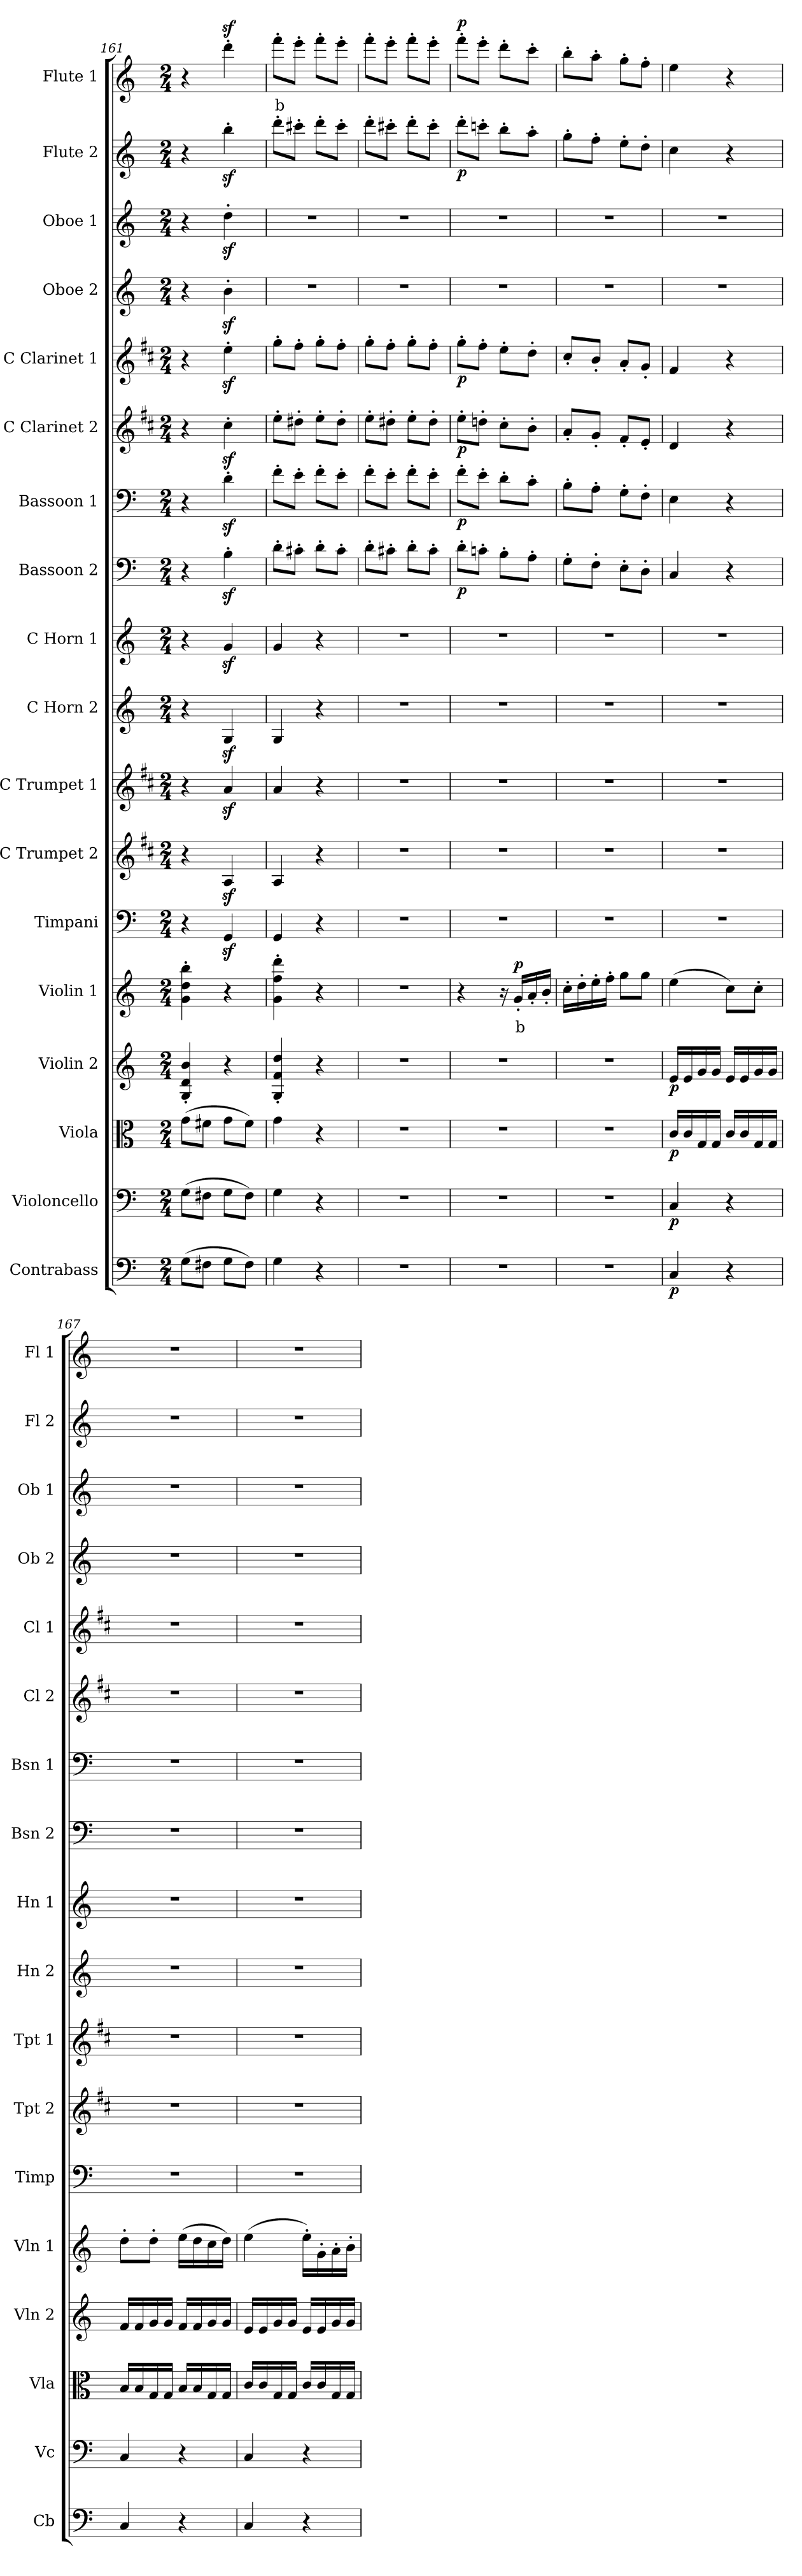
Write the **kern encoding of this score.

**kern	**dynam	**kern	**dynam	**kern	**dynam	**kern	**dynam	**kern	**text	**dynam	**kern	**kern	**kern	**kern	**kern	**kern	**dynam	**kern	**dynam	**kern	**dynam	**kern	**dynam	**kern	**kern	**kern	**dynam	**kern	**text	**dynam
*part18	*part18	*part17	*part17	*part16	*part16	*part15	*part15	*part14	*part14	*part14	*part13	*part12	*part11	*part10	*part9	*part8	*part8	*part7	*part7	*part6	*part6	*part5	*part5	*part4	*part3	*part2	*part2	*part1	*part1	*part1
*staff18	*staff18	*staff17	*staff17	*staff16	*staff16	*staff15	*staff15	*staff14	*staff14	*staff14	*staff13	*staff12	*staff11	*staff10	*staff9	*staff8	*staff8	*staff7	*staff7	*staff6	*staff6	*staff5	*staff5	*staff4	*staff3	*staff2	*staff2	*staff1	*staff1	*staff1
*I"Contrabass	*	*I"Violoncello	*	*I"Viola	*	*I"Violin 2	*	*I"Violin 1	*	*	*I"Timpani	*I"C Trumpet 2	*I"C Trumpet 1	*I"C Horn 2	*I"C Horn 1	*I"Bassoon 2	*	*I"Bassoon 1	*	*I"C Clarinet 2	*	*I"C Clarinet 1	*	*I"Oboe 2	*I"Oboe 1	*I"Flute 2	*	*I"Flute 1	*	*
*I'Cb	*	*I'Vc	*	*I'Vla	*	*I'Vln 2	*	*I'Vln 1	*	*	*I'Timp	*I'Tpt 2	*I'Tpt 1	*I'Hn 2	*I'Hn 1	*I'Bsn 2	*	*I'Bsn 1	*	*I'Cl 2	*	*I'Cl 1	*	*I'Ob 2	*I'Ob 1	*I'Fl 2	*	*I'Fl 1	*	*
*clefF4	*	*clefF4	*	*clefC3	*	*clefG2	*	*clefG2	*	*	*clefF4	*clefG2	*clefG2	*clefG2	*clefG2	*clefF4	*	*clefF4	*	*clefG2	*	*clefG2	*	*clefG2	*clefG2	*clefG2	*	*clefG2	*	*
*ITrd7c12	*	*	*	*	*	*	*	*	*	*	*	*ITrd1c2	*ITrd1c2	*ITrd7c12	*ITrd7c12	*	*	*	*	*ITrd1c2	*	*ITrd1c2	*	*	*	*	*	*	*	*
*k[]	*	*k[]	*	*k[]	*	*k[]	*	*k[]	*	*	*k[]	*k[]	*k[]	*k[]	*k[]	*k[]	*	*k[]	*	*k[]	*	*k[]	*	*k[]	*k[]	*k[]	*	*k[]	*	*
*M2/4	*	*M2/4	*	*M2/4	*	*M2/4	*	*M2/4	*	*	*M2/4	*M2/4	*M2/4	*M2/4	*M2/4	*M2/4	*	*M2/4	*	*M2/4	*	*M2/4	*	*M2/4	*M2/4	*M2/4	*	*M2/4	*	*
=161	=161	=161	=161	=161	=161	=161	=161	=161	=161	=161	=161	=161	=161	=161	=161	=161	=161	=161	=161	=161	=161	=161	=161	=161	=161	=161	=161	=161	=161	=161
(8GG\L	.	(8G\L	.	(8g\L	.	4G/' 4d/' 4b/'	.	4g\' 4dd\' 4bb\'	.	.	4r	4r	4r	4r	4r	4r	.	4r	.	4r	.	4r	.	4r	4r	4r	.	4r	.	.
8FF#X\J	.	8F#X\J	.	8f#X\J	.	.	.	.	.	.	.	.	.	.	.	.	.	.	.	.	.	.	.	.	.	.	.	.	.	.
8GG\L	.	8G\L	.	8g\L	.	4r	.	4r	.	.	4GGz</	4Gz</	4gz</	4GGz</	4Gz</	4Bz<'\	.	4dz<'\	.	4bz<'\	.	4ddz<'\	.	4bz<'\	4ddz<'\	4bbz<'\	.	4dddz<'\	.	.
8FF#\J)	.	8F#\J)	.	8f#\J)	.	.	.	.	.	.	.	.	.	.	.	.	.	.	.	.	.	.	.	.	.	.	.	.	.	.
=162	=162	=162	=162	=162	=162	=162	=162	=162	=162	=162	=162	=162	=162	=162	=162	=162	=162	=162	=162	=162	=162	=162	=162	=162	=162	=162	=162	=162	=162	=162
!	!	!	!	!	!	!	!	!	!	!	!	!	!	!	!	!	!	!	!	!	!	!	!	!	!	!	!	!	!LO:LY:b:color=#FF0000	!
4GG\	.	4G\	.	4g\	.	4G/' 4f/' 4dd/'	.	4g\' 4ff\' 4ddd\'	.	.	4GG/	4G/	4g/	4GG/	4G/	8d'\L	.	8f'\L	.	8dd'\L	.	8ff'\L	.	2r	2r	8ddd'\L	.	8fff'\L	b	.
.	.	.	.	.	.	.	.	.	.	.	.	.	.	.	.	8c#X'\J	.	8e'\J	.	8cc#X'\J	.	8ee'\J	.	.	.	8ccc#X'\J	.	8eee'\J	.	.
4r	.	4r	.	4r	.	4r	.	4r	.	.	4r	4r	4r	4r	4r	8d'\L	.	8f'\L	.	8dd'\L	.	8ff'\L	.	.	.	8ddd'\L	.	8fff'\L	.	.
.	.	.	.	.	.	.	.	.	.	.	.	.	.	.	.	8c#'\J	.	8e'\J	.	8cc#'\J	.	8ee'\J	.	.	.	8ccc#'\J	.	8eee'\J	.	.
=163	=163	=163	=163	=163	=163	=163	=163	=163	=163	=163	=163	=163	=163	=163	=163	=163	=163	=163	=163	=163	=163	=163	=163	=163	=163	=163	=163	=163	=163	=163
2r	.	2r	.	2r	.	2r	.	2r	.	.	2r	2r	2r	2r	2r	8d'\L	.	8f'\L	.	8dd'\L	.	8ff'\L	.	2r	2r	8ddd'\L	.	8fff'\L	.	.
.	.	.	.	.	.	.	.	.	.	.	.	.	.	.	.	8c#X'\J	.	8e'\J	.	8cc#X'\J	.	8ee'\J	.	.	.	8ccc#X'\J	.	8eee'\J	.	.
.	.	.	.	.	.	.	.	.	.	.	.	.	.	.	.	8d'\L	.	8f'\L	.	8dd'\L	.	8ff'\L	.	.	.	8ddd'\L	.	8fff'\L	.	.
.	.	.	.	.	.	.	.	.	.	.	.	.	.	.	.	8c#'\J	.	8e'\J	.	8cc#'\J	.	8ee'\J	.	.	.	8ccc#'\J	.	8eee'\J	.	.
=164	=164	=164	=164	=164	=164	=164	=164	=164	=164	=164	=164	=164	=164	=164	=164	=164	=164	=164	=164	=164	=164	=164	=164	=164	=164	=164	=164	=164	=164	=164
!	!	!	!	!	!	!	!	!	!	!	!	!	!	!	!	!	!LO:DY:b	!	!LO:DY:b	!	!LO:DY:b	!	!LO:DY:b	!	!	!	!LO:DY:b	!	!	!LO:DY:b
2r	.	2r	.	2r	.	2r	.	4r	.	.	2r	2r	2r	2r	2r	8d'\L	p	8f'\L	p	8dd'\L	p	8ff'\L	p	2r	2r	8ddd'\L	p	8fff'\L	.	p
.	.	.	.	.	.	.	.	.	.	.	.	.	.	.	.	8cn'\J	.	8e'\J	.	8ccn'\J	.	8ee'\J	.	.	.	8cccn'\J	.	8eee'\J	.	.
.	.	.	.	.	.	.	.	16r	.	.	.	.	.	.	.	8B'\L	.	8d'\L	.	8b'\L	.	8dd'\L	.	.	.	8bb'\L	.	8ddd'\L	.	.
!	!	!	!	!	!	!	!	!	!LO:LY:b:color=#FF0000	!LO:DY:b	!	!	!	!	!	!	!	!	!	!	!	!	!	!	!	!	!	!	!	!
.	.	.	.	.	.	.	.	16g'/LL	b	p	.	.	.	.	.	.	.	.	.	.	.	.	.	.	.	.	.	.	.	.
.	.	.	.	.	.	.	.	16a'/	.	.	.	.	.	.	.	8A'\J	.	8c'\J	.	8a'\J	.	8cc'\J	.	.	.	8aa'\J	.	8ccc'\J	.	.
.	.	.	.	.	.	.	.	16b'/JJ	.	.	.	.	.	.	.	.	.	.	.	.	.	.	.	.	.	.	.	.	.	.
=165	=165	=165	=165	=165	=165	=165	=165	=165	=165	=165	=165	=165	=165	=165	=165	=165	=165	=165	=165	=165	=165	=165	=165	=165	=165	=165	=165	=165	=165	=165
2r	.	2r	.	2r	.	2r	.	16cc'\LL	.	.	2r	2r	2r	2r	2r	8G'\L	.	8B'\L	.	8g'/L	.	8b'/L	.	2r	2r	8gg'\L	.	8bb'\L	.	.
.	.	.	.	.	.	.	.	16dd'\	.	.	.	.	.	.	.	.	.	.	.	.	.	.	.	.	.	.	.	.	.	.
.	.	.	.	.	.	.	.	16ee'\	.	.	.	.	.	.	.	8F'\J	.	8A'\J	.	8f'/J	.	8a'/J	.	.	.	8ff'\J	.	8aa'\J	.	.
.	.	.	.	.	.	.	.	16ff'\JJ	.	.	.	.	.	.	.	.	.	.	.	.	.	.	.	.	.	.	.	.	.	.
.	.	.	.	.	.	.	.	8gg\L	.	.	.	.	.	.	.	8E'\L	.	8G'\L	.	8e'/L	.	8g'/L	.	.	.	8ee'\L	.	8gg'\L	.	.
.	.	.	.	.	.	.	.	8gg\J	.	.	.	.	.	.	.	8D'\J	.	8F'\J	.	8d'/J	.	8f'/J	.	.	.	8dd'\J	.	8ff'\J	.	.
!!LO:PB:g=z
=166	=166	=166	=166	=166	=166	=166	=166	=166	=166	=166	=166	=166	=166	=166	=166	=166	=166	=166	=166	=166	=166	=166	=166	=166	=166	=166	=166	=166	=166	=166
!	!LO:DY:b	!	!LO:DY:b	!	!LO:DY:b	!	!LO:DY:b	!	!	!	!	!	!	!	!	!	!	!	!	!	!	!	!	!	!	!	!	!	!	!
4CC/	p	4C/	p	16c/LL	p	16e/LL	p	(4ee\	.	.	2r	2r	2r	2r	2r	4C/	.	4E\	.	4c/	.	4e/	.	2r	2r	4cc\	.	4ee\	.	.
.	.	.	.	16c/	.	16e/	.	.	.	.	.	.	.	.	.	.	.	.	.	.	.	.	.	.	.	.	.	.	.	.
.	.	.	.	16G/	.	16g/	.	.	.	.	.	.	.	.	.	.	.	.	.	.	.	.	.	.	.	.	.	.	.	.
.	.	.	.	16G/JJ	.	16g/JJ	.	.	.	.	.	.	.	.	.	.	.	.	.	.	.	.	.	.	.	.	.	.	.	.
4r	.	4r	.	16c/LL	.	16e/LL	.	8cc\L)	.	.	.	.	.	.	.	4r	.	4r	.	4r	.	4r	.	.	.	4r	.	4r	.	.
.	.	.	.	16c/	.	16e/	.	.	.	.	.	.	.	.	.	.	.	.	.	.	.	.	.	.	.	.	.	.	.	.
.	.	.	.	16G/	.	16g/	.	8cc'\J	.	.	.	.	.	.	.	.	.	.	.	.	.	.	.	.	.	.	.	.	.	.
.	.	.	.	16G/JJ	.	16g/JJ	.	.	.	.	.	.	.	.	.	.	.	.	.	.	.	.	.	.	.	.	.	.	.	.
=167	=167	=167	=167	=167	=167	=167	=167	=167	=167	=167	=167	=167	=167	=167	=167	=167	=167	=167	=167	=167	=167	=167	=167	=167	=167	=167	=167	=167	=167	=167
4CC/	.	4C/	.	16B/LL	.	16f/LL	.	8dd'\L	.	.	2r	2r	2r	2r	2r	2r	.	2r	.	2r	.	2r	.	2r	2r	2r	.	2r	.	.
.	.	.	.	16B/	.	16f/	.	.	.	.	.	.	.	.	.	.	.	.	.	.	.	.	.	.	.	.	.	.	.	.
.	.	.	.	16G/	.	16g/	.	8dd'\J	.	.	.	.	.	.	.	.	.	.	.	.	.	.	.	.	.	.	.	.	.	.
.	.	.	.	16G/JJ	.	16g/JJ	.	.	.	.	.	.	.	.	.	.	.	.	.	.	.	.	.	.	.	.	.	.	.	.
4r	.	4r	.	16B/LL	.	16f/LL	.	(16ee\LL	.	.	.	.	.	.	.	.	.	.	.	.	.	.	.	.	.	.	.	.	.	.
.	.	.	.	16B/	.	16f/	.	16dd\	.	.	.	.	.	.	.	.	.	.	.	.	.	.	.	.	.	.	.	.	.	.
.	.	.	.	16G/	.	16g/	.	16cc\	.	.	.	.	.	.	.	.	.	.	.	.	.	.	.	.	.	.	.	.	.	.
.	.	.	.	16G/JJ	.	16g/JJ	.	16dd\JJ)	.	.	.	.	.	.	.	.	.	.	.	.	.	.	.	.	.	.	.	.	.	.
=168	=168	=168	=168	=168	=168	=168	=168	=168	=168	=168	=168	=168	=168	=168	=168	=168	=168	=168	=168	=168	=168	=168	=168	=168	=168	=168	=168	=168	=168	=168
4CC/	.	4C/	.	16c/LL	.	16e/LL	.	(4ee\	.	.	2r	2r	2r	2r	2r	2r	.	2r	.	2r	.	2r	.	2r	2r	2r	.	2r	.	.
.	.	.	.	16c/	.	16e/	.	.	.	.	.	.	.	.	.	.	.	.	.	.	.	.	.	.	.	.	.	.	.	.
.	.	.	.	16G/	.	16g/	.	.	.	.	.	.	.	.	.	.	.	.	.	.	.	.	.	.	.	.	.	.	.	.
.	.	.	.	16G/JJ	.	16g/JJ	.	.	.	.	.	.	.	.	.	.	.	.	.	.	.	.	.	.	.	.	.	.	.	.
4r	.	4r	.	16c/LL	.	16e/LL	.	16ee'\LL)	.	.	.	.	.	.	.	.	.	.	.	.	.	.	.	.	.	.	.	.	.	.
.	.	.	.	16c/	.	16e/	.	16g'\	.	.	.	.	.	.	.	.	.	.	.	.	.	.	.	.	.	.	.	.	.	.
.	.	.	.	16G/	.	16g/	.	16a'\	.	.	.	.	.	.	.	.	.	.	.	.	.	.	.	.	.	.	.	.	.	.
.	.	.	.	16G/JJ	.	16g/JJ	.	16b'\JJ	.	.	.	.	.	.	.	.	.	.	.	.	.	.	.	.	.	.	.	.	.	.
=	=	=	=	=	=	=	=	=	=	=	=	=	=	=	=	=	=	=	=	=	=	=	=	=	=	=	=	=	=	=
*-	*-	*-	*-	*-	*-	*-	*-	*-	*-	*-	*-	*-	*-	*-	*-	*-	*-	*-	*-	*-	*-	*-	*-	*-	*-	*-	*-	*-	*-	*-
